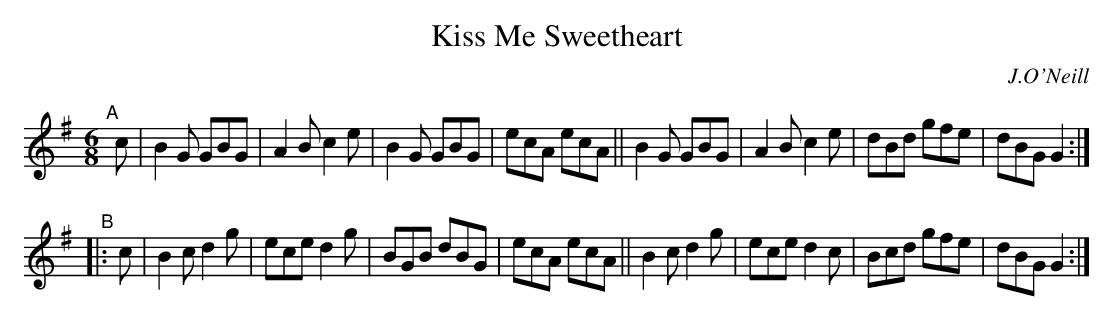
X:1
T: Kiss Me Sweetheart
O: J.O'Neill
M: 6/8
L: 1/8
K: G
"^A"[|] c \
|  B2G GBG | A2B c2e | B2G GBG | ecA ecA \
|| B2G GBG | A2B c2e | dBd gfe | dBG G2 :|
"^B"|: c \
|  B2c d2g | ece d2g | BGB dBG | ecA ecA \
|| B2c d2g | ece d2c | Bcd gfe | dBG G2 :|
